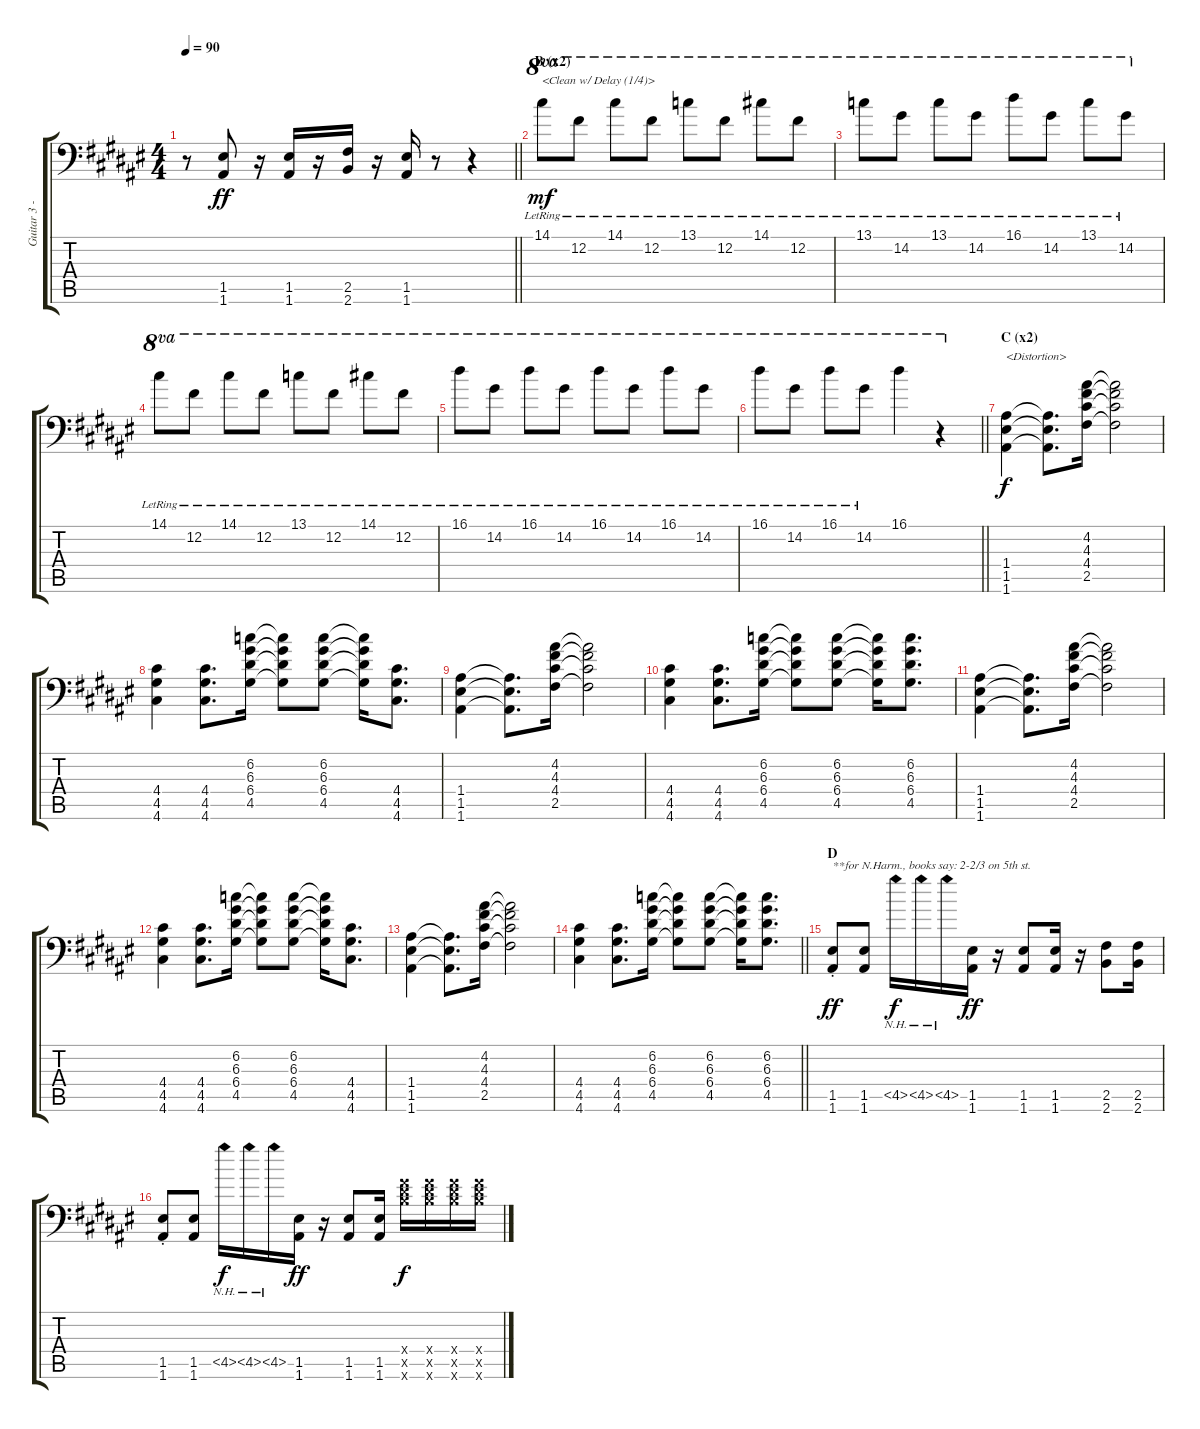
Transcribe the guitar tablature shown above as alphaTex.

\track ("Guitar 3 - Aoi" "Guitar 3 -") {instrument distortionguitar}
\staff {score tabs}
\tuning (B3 Gb3 D3 A2 E2 A1) {hide}
\ts (4 4)
\tempo 90
\clef f4
\barLineRight lightlight
\ks f#
r.8{dy ff} (1.5 1.6).8 r.16 (1.5 1.6).16 r.16 (2.5 2.6).16 r.16 (1.5 1.6).16 r.8 r.4 |
\section ("" "B (x2)")
14.1{lr}.8{ot 8va txt "<Clean w/ Delay (1/4)> " dy mf instrument electricguitarjazz} 12.2{lr}.8{ot 8va} 14.1{lr}.8{ot 8va} 12.2{lr}.8{ot 8va} 13.1{lr}.8{ot 8va} 12.2{lr}.8{ot 8va} 14.1{lr}.8{ot 8va} 12.2{lr}.8{ot 8va} |
13.1{lr}.8{ot 8va} 14.2{lr}.8{ot 8va} 13.1{lr}.8{ot 8va} 14.2{lr}.8{ot 8va} 16.1{lr}.8{ot 8va} 14.2{lr}.8{ot 8va} 13.1{lr}.8{ot 8va} 14.2{lr}.8{ot 8va} |
14.1{lr}.8{ot 8va} 12.2{lr}.8{ot 8va} 14.1{lr}.8{ot 8va} 12.2{lr}.8{ot 8va} 13.1{lr}.8{ot 8va} 12.2{lr}.8{ot 8va} 14.1{lr}.8{ot 8va} 12.2{lr}.8{ot 8va} |
16.1{lr}.8{ot 8va} 14.2{lr}.8{ot 8va} 16.1{lr}.8{ot 8va} 14.2{lr}.8{ot 8va} 16.1{lr}.8{ot 8va} 14.2{lr}.8{ot 8va} 16.1{lr}.8{ot 8va} 14.2{lr}.8{ot 8va} |
\barLineRight lightlight
16.1{lr}.8{ot 8va} 14.2{lr}.8{ot 8va} 16.1{lr}.8{ot 8va} 14.2{lr}.8{ot 8va} 16.1.4{ot 8va} r.4{ot 8va} |
\section ("" "C (x2)")
(1.4 1.5 1.6).4{txt "<Distortion>" dy f instrument distortionguitar} (1.4{t} 1.5{t} 1.6{t}).8{d} (4.2 4.3 4.4 2.5).16 (4.2{t} 4.3{t} 4.4{t} 2.5{t}).2 |
(4.4 4.5 4.6).4 (4.4 4.5 4.6).8{d} (6.2 6.3 6.4 4.5).16 (6.2{t} 6.3{t} 6.4{t} 4.5{t}).8 (6.2 6.3 6.4 4.5).8 (6.2{t} 6.3{t} 6.4{t} 4.5{t}).16 (4.4 4.5 4.6).8{d} |
(1.4 1.5 1.6).4 (1.4{t} 1.5{t} 1.6{t}).8{d} (4.2 4.3 4.4 2.5).16 (4.2{t} 4.3{t} 4.4{t} 2.5{t}).2 |
(4.4 4.5 4.6).4 (4.4 4.5 4.6).8{d} (6.2 6.3 6.4 4.5).16 (6.2{t} 6.3{t} 6.4{t} 4.5{t}).8 (6.2 6.3 6.4 4.5).8 (6.2{t} 6.3{t} 6.4{t} 4.5{t}).16 (6.2 6.3 6.4 4.5).8{d} |
(1.4 1.5 1.6).4 (1.4{t} 1.5{t} 1.6{t}).8{d} (4.2 4.3 4.4 2.5).16 (4.2{t} 4.3{t} 4.4{t} 2.5{t}).2 |
(4.4 4.5 4.6).4 (4.4 4.5 4.6).8{d} (6.2 6.3 6.4 4.5).16 (6.2{t} 6.3{t} 6.4{t} 4.5{t}).8 (6.2 6.3 6.4 4.5).8 (6.2{t} 6.3{t} 6.4{t} 4.5{t}).16 (4.4 4.5 4.6).8{d} |
(1.4 1.5 1.6).4 (1.4{t} 1.5{t} 1.6{t}).8{d} (4.2 4.3 4.4 2.5).16 (4.2{t} 4.3{t} 4.4{t} 2.5{t}).2 |
\barLineRight lightlight
(4.4 4.5 4.6).4 (4.4 4.5 4.6).8{d} (6.2 6.3 6.4 4.5).16 (6.2{t} 6.3{t} 6.4{t} 4.5{t}).8 (6.2 6.3 6.4 4.5).8 (6.2{t} 6.3{t} 6.4{t} 4.5{t}).16 (6.2 6.3 6.4 4.5).8{d} |
\section ("" "D")
(1.5{st} 1.6{st}).8{txt "**for N.Harm., books say: 2-2/3 on 5th st." dy ff} (1.5 1.6).8 4.5{nh}.16{dy f} 4.5{nh}.16 4.5{nh}.16 (1.5 1.6).16{dy ff} r.16 (1.5 1.6).8 (1.5 1.6).16 r.16 (2.5 2.6).8 (2.5 2.6).16 |
(1.5{st} 1.6{st}).8 (1.5 1.6).8 4.5{nh}.16{dy f} 4.5{nh}.16 4.5{nh}.16 (1.5 1.6).16{dy ff} r.16 (1.5 1.6).8 (1.5 1.6).16 (9.4{x} 11.5{x} 14.6{x}).16{dy f} (9.4{x} 11.5{x} 14.6{x}).16 (9.4{x} 11.5{x} 14.6{x}).16 (9.4{x} 11.5{x} 14.6{x}).16
